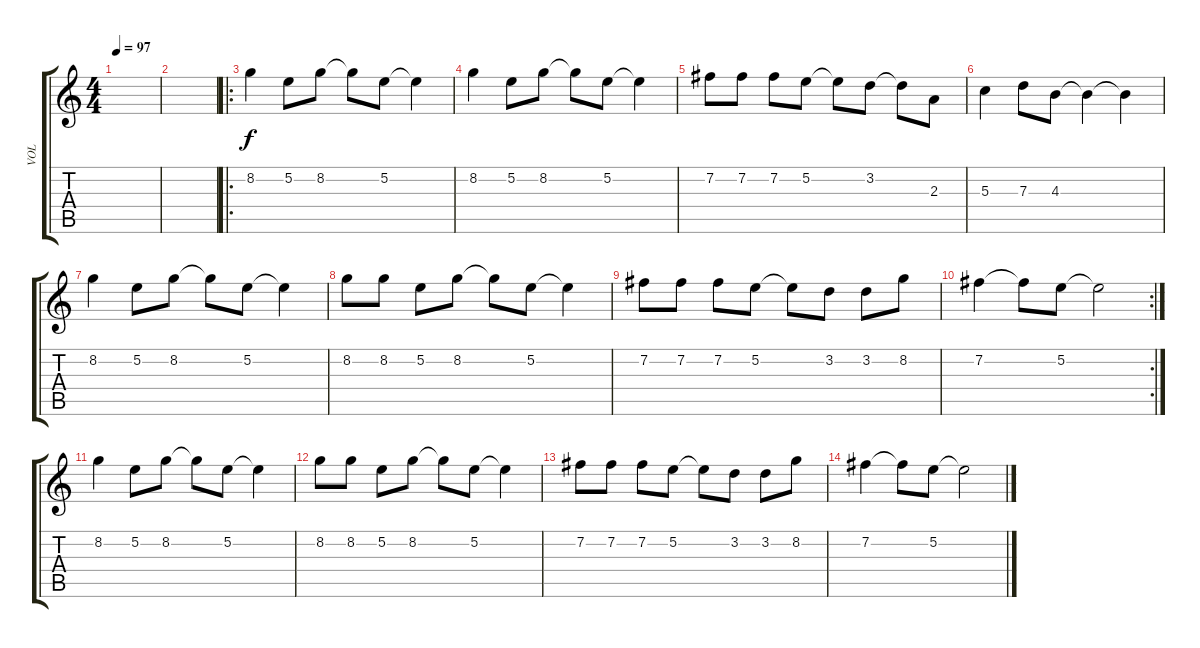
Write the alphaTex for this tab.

\track ("VOL" "VOL") {instrument acousticguitarnylon}
\staff {score tabs}
\tuning (E4 B3 G3 D3 A2 E2) {hide}
\ts (4 4)
\tempo 97
\clef g2
\ks c
|
|
\ro
8.2.4 5.2.8 8.2.8 8.2{t}.8 5.2.8 5.2{t}.4 |
8.2.4 5.2.8 8.2.8 8.2{t}.8 5.2.8 5.2{t}.4 |
7.2.8 7.2.8 7.2.8 5.2.8 5.2{t}.8 3.2.8 3.2{t}.8 2.3.8 |
5.3.4 7.3.8 4.3.8 4.3{t}.4 4.3{t}.4 |
8.2.4 5.2.8 8.2.8 8.2{t}.8 5.2.8 5.2{t}.4 |
8.2.8 8.2.8 5.2.8 8.2.8 8.2{t}.8 5.2.8 5.2{t}.4 |
7.2.8 7.2.8 7.2.8 5.2.8 5.2{t}.8 3.2.8 3.2.8 8.2.8 |
\rc 2
7.2.4 7.2{t}.8 5.2.8 5.2{t}.2 |
8.2.4 5.2.8 8.2.8 8.2{t}.8 5.2.8 5.2{t}.4 |
8.2.8 8.2.8 5.2.8 8.2.8 8.2{t}.8 5.2.8 5.2{t}.4 |
7.2.8 7.2.8 7.2.8 5.2.8 5.2{t}.8 3.2.8 3.2.8 8.2.8 |
7.2.4 7.2{t}.8 5.2.8 5.2{t}.2
